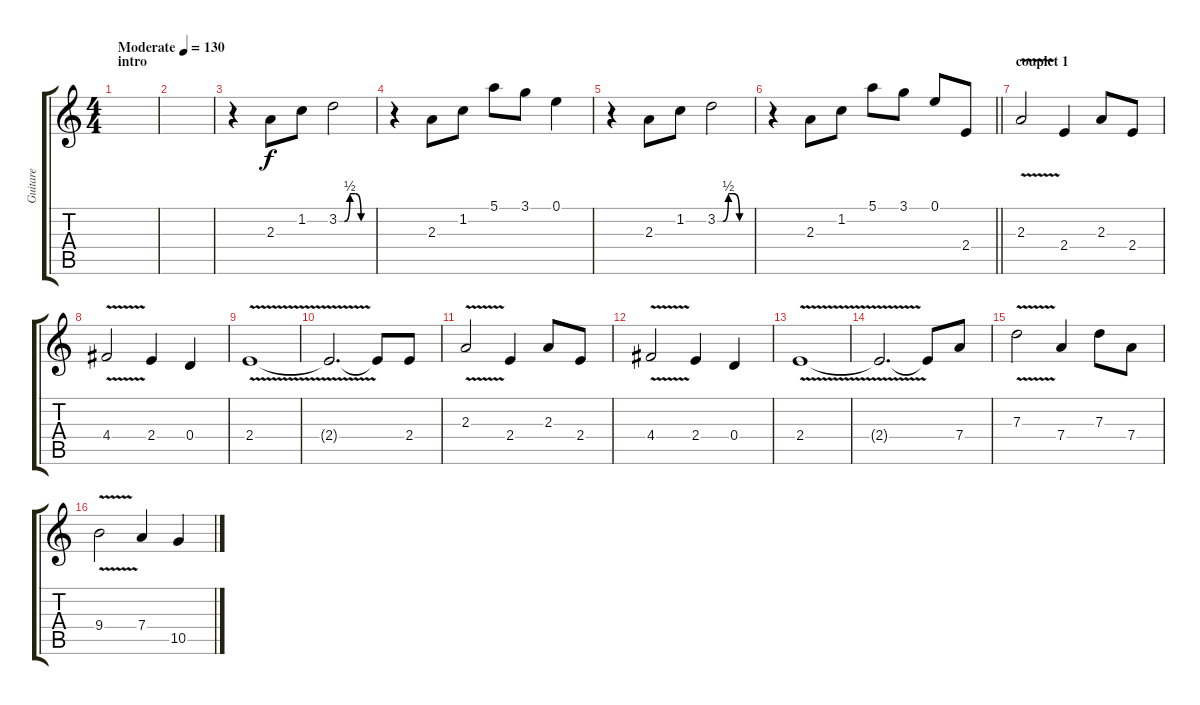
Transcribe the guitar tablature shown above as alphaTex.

\track ("Guitare" "Guitare") {instrument electricguitarclean}
\staff {score tabs}
\tuning (E4 B3 G3 D3 A2 E2) {hide}
\ts (4 4)
\section ("" "intro")
\tempo (130 "Moderate")
\clef g2
\ks c
|
|
r.4 2.3.8 1.2.8 3.2{be (custom 0 0 10 0 20 2 30 2 40 0 60 0)}.2 |
r.4 2.3.8 1.2.8 5.1.8 3.1.8 0.1.4 |
r.4 2.3.8 1.2.8 3.2{be (custom 0 0 10 0 20 2 30 2 40 0 60 0)}.2 |
\barLineRight lightlight
r.4 2.3.8 1.2.8 5.1.8 3.1.8 0.1.8 2.4.8 |
\section ("" "couplet 1")
2.3{v}.2 2.4.4 2.3.8 2.4.8 |
4.4{v}.2 2.4.4 0.4.4 |
2.4{v}.1 |
2.4{t}.2{d} 2.4{t}.8 2.4.8 |
2.3{v}.2 2.4.4 2.3.8 2.4.8 |
4.4{v}.2 2.4.4 0.4.4 |
2.4{v}.1 |
2.4{t}.2{d} 2.4{t}.8 7.4.8 |
7.3{v}.2 7.4.4 7.3.8 7.4.8 |
9.4{v}.2 7.4.4 10.5.4
